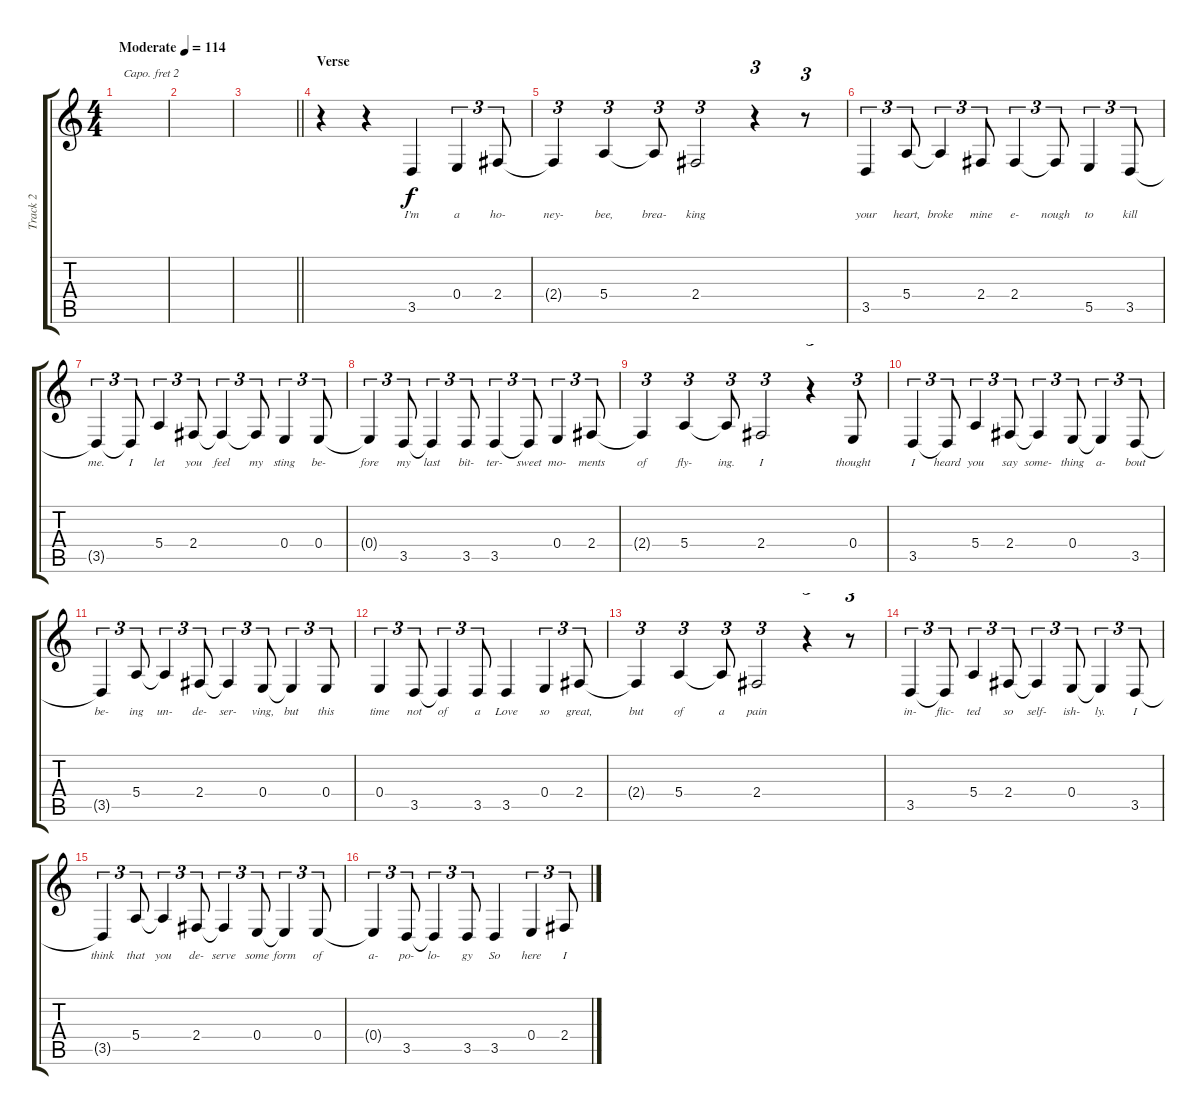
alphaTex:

\track ("Track 2" "Track 2") {instrument flute}
\staff {score tabs}
\capo 2
\tuning (E4 B3 G3 D3 A2 E2) {hide}
\ts (4 4)
\tempo (114 "Moderate")
\clef g2
\ks c
|
|
\barLineRight lightlight
|
\section ("" "Verse")
r.4 r.4 3.5.4{lyrics (0 "I'm") lyrics (1 "") lyrics (2 "") lyrics (3 "") lyrics (4 "")} 0.4.4{tu (3 2) lyrics (0 "a") lyrics (1 "") lyrics (2 "") lyrics (3 "") lyrics (4 "")} 2.4.8{tu (3 2) lyrics (0 "ho-") lyrics (1 "") lyrics (2 "") lyrics (3 "") lyrics (4 "")} |
2.4{t}.4{tu (3 2) lyrics (0 "ney-") lyrics (1 "") lyrics (2 "") lyrics (3 "") lyrics (4 "")} 5.4.4{tu (3 2) lyrics (0 "bee,") lyrics (1 "") lyrics (2 "") lyrics (3 "") lyrics (4 "")} 5.4{t}.8{tu (3 2) lyrics (0 "brea-") lyrics (1 "") lyrics (2 "") lyrics (3 "") lyrics (4 "")} 2.4.2{tu (3 2) lyrics (0 "king") lyrics (1 "") lyrics (2 "") lyrics (3 "") lyrics (4 "")} r.4{tu (3 2)} r.8{tu (3 2)} |
3.5.4{tu (3 2) lyrics (0 "your") lyrics (1 "") lyrics (2 "") lyrics (3 "") lyrics (4 "")} 5.4.8{tu (3 2) lyrics (0 "heart,") lyrics (1 "") lyrics (2 "") lyrics (3 "") lyrics (4 "")} 5.4{t}.4{tu (3 2) lyrics (0 "broke") lyrics (1 "") lyrics (2 "") lyrics (3 "") lyrics (4 "")} 2.4.8{tu (3 2) lyrics (0 "mine") lyrics (1 "") lyrics (2 "") lyrics (3 "") lyrics (4 "")} 2.4.4{tu (3 2) lyrics (0 "e-") lyrics (1 "") lyrics (2 "") lyrics (3 "") lyrics (4 "")} 2.4{t}.8{tu (3 2) lyrics (0 "nough") lyrics (1 "") lyrics (2 "") lyrics (3 "") lyrics (4 "")} 5.5.4{tu (3 2) lyrics (0 "to") lyrics (1 "") lyrics (2 "") lyrics (3 "") lyrics (4 "")} 3.5.8{tu (3 2) lyrics (0 "kill") lyrics (1 "") lyrics (2 "") lyrics (3 "") lyrics (4 "")} |
3.5{t}.4{tu (3 2) lyrics (0 "me.") lyrics (1 "") lyrics (2 "") lyrics (3 "") lyrics (4 "")} 3.5{t}.8{tu (3 2) lyrics (0 "I") lyrics (1 "") lyrics (2 "") lyrics (3 "") lyrics (4 "")} 5.4.4{tu (3 2) lyrics (0 "let") lyrics (1 "") lyrics (2 "") lyrics (3 "") lyrics (4 "")} 2.4.8{tu (3 2) lyrics (0 "you") lyrics (1 "") lyrics (2 "") lyrics (3 "") lyrics (4 "")} 2.4{t}.4{tu (3 2) lyrics (0 "feel") lyrics (1 "") lyrics (2 "") lyrics (3 "") lyrics (4 "")} 2.4{t}.8{tu (3 2) lyrics (0 "my") lyrics (1 "") lyrics (2 "") lyrics (3 "") lyrics (4 "")} 0.4.4{tu (3 2) lyrics (0 "sting") lyrics (1 "") lyrics (2 "") lyrics (3 "") lyrics (4 "")} 0.4.8{tu (3 2) lyrics (0 "be-") lyrics (1 "") lyrics (2 "") lyrics (3 "") lyrics (4 "")} |
0.4{t}.4{tu (3 2) lyrics (0 "fore") lyrics (1 "") lyrics (2 "") lyrics (3 "") lyrics (4 "")} 3.5.8{tu (3 2) lyrics (0 "my") lyrics (1 "") lyrics (2 "") lyrics (3 "") lyrics (4 "")} 3.5{t}.4{tu (3 2) lyrics (0 "last") lyrics (1 "") lyrics (2 "") lyrics (3 "") lyrics (4 "")} 3.5.8{tu (3 2) lyrics (0 "bit-") lyrics (1 "") lyrics (2 "") lyrics (3 "") lyrics (4 "")} 3.5.4{tu (3 2) lyrics (0 "ter-") lyrics (1 "") lyrics (2 "") lyrics (3 "") lyrics (4 "")} 3.5{t}.8{tu (3 2) lyrics (0 "sweet") lyrics (1 "") lyrics (2 "") lyrics (3 "") lyrics (4 "")} 0.4.4{tu (3 2) lyrics (0 "mo-") lyrics (1 "") lyrics (2 "") lyrics (3 "") lyrics (4 "")} 2.4.8{tu (3 2) lyrics (0 "ments") lyrics (1 "") lyrics (2 "") lyrics (3 "") lyrics (4 "")} |
2.4{t}.4{tu (3 2) lyrics (0 "of") lyrics (1 "") lyrics (2 "") lyrics (3 "") lyrics (4 "")} 5.4.4{tu (3 2) lyrics (0 "fly-") lyrics (1 "") lyrics (2 "") lyrics (3 "") lyrics (4 "")} 5.4{t}.8{tu (3 2) lyrics (0 "ing.") lyrics (1 "") lyrics (2 "") lyrics (3 "") lyrics (4 "")} 2.4.2{tu (3 2) lyrics (0 "I") lyrics (1 "") lyrics (2 "") lyrics (3 "") lyrics (4 "")} r.4{tu (3 2)} 0.4.8{tu (3 2) lyrics (0 "thought") lyrics (1 "") lyrics (2 "") lyrics (3 "") lyrics (4 "")} |
3.5.4{tu (3 2) lyrics (0 "I") lyrics (1 "") lyrics (2 "") lyrics (3 "") lyrics (4 "")} 3.5{t}.8{tu (3 2) lyrics (0 "heard") lyrics (1 "") lyrics (2 "") lyrics (3 "") lyrics (4 "")} 5.4.4{tu (3 2) lyrics (0 "you") lyrics (1 "") lyrics (2 "") lyrics (3 "") lyrics (4 "")} 2.4.8{tu (3 2) lyrics (0 "say") lyrics (1 "") lyrics (2 "") lyrics (3 "") lyrics (4 "")} 2.4{t}.4{tu (3 2) lyrics (0 "some-") lyrics (1 "") lyrics (2 "") lyrics (3 "") lyrics (4 "")} 0.4.8{tu (3 2) lyrics (0 "thing") lyrics (1 "") lyrics (2 "") lyrics (3 "") lyrics (4 "")} 0.4{t}.4{tu (3 2) lyrics (0 "a-") lyrics (1 "") lyrics (2 "") lyrics (3 "") lyrics (4 "")} 3.5.8{tu (3 2) lyrics (0 "bout") lyrics (1 "") lyrics (2 "") lyrics (3 "") lyrics (4 "")} |
3.5{t}.4{tu (3 2) lyrics (0 "be-") lyrics (1 "") lyrics (2 "") lyrics (3 "") lyrics (4 "")} 5.4.8{tu (3 2) lyrics (0 "ing") lyrics (1 "") lyrics (2 "") lyrics (3 "") lyrics (4 "")} 5.4{t}.4{tu (3 2) lyrics (0 "un-") lyrics (1 "") lyrics (2 "") lyrics (3 "") lyrics (4 "")} 2.4.8{tu (3 2) lyrics (0 "de-") lyrics (1 "") lyrics (2 "") lyrics (3 "") lyrics (4 "")} 2.4{t}.4{tu (3 2) lyrics (0 "ser-") lyrics (1 "") lyrics (2 "") lyrics (3 "") lyrics (4 "")} 0.4.8{tu (3 2) lyrics (0 "ving,") lyrics (1 "") lyrics (2 "") lyrics (3 "") lyrics (4 "")} 0.4{t}.4{tu (3 2) lyrics (0 "but") lyrics (1 "") lyrics (2 "") lyrics (3 "") lyrics (4 "")} 0.4.8{tu (3 2) lyrics (0 "this") lyrics (1 "") lyrics (2 "") lyrics (3 "") lyrics (4 "")} |
0.4.4{tu (3 2) lyrics (0 "time") lyrics (1 "") lyrics (2 "") lyrics (3 "") lyrics (4 "")} 3.5.8{tu (3 2) lyrics (0 "not") lyrics (1 "") lyrics (2 "") lyrics (3 "") lyrics (4 "")} 3.5{t}.4{tu (3 2) lyrics (0 "of") lyrics (1 "") lyrics (2 "") lyrics (3 "") lyrics (4 "")} 3.5.8{tu (3 2) lyrics (0 "a") lyrics (1 "") lyrics (2 "") lyrics (3 "") lyrics (4 "")} 3.5.4{lyrics (0 "Love") lyrics (1 "") lyrics (2 "") lyrics (3 "") lyrics (4 "")} 0.4.4{tu (3 2) lyrics (0 "so") lyrics (1 "") lyrics (2 "") lyrics (3 "") lyrics (4 "")} 2.4.8{tu (3 2) lyrics (0 "great,") lyrics (1 "") lyrics (2 "") lyrics (3 "") lyrics (4 "")} |
2.4{t}.4{tu (3 2) lyrics (0 "but") lyrics (1 "") lyrics (2 "") lyrics (3 "") lyrics (4 "")} 5.4.4{tu (3 2) lyrics (0 "of") lyrics (1 "") lyrics (2 "") lyrics (3 "") lyrics (4 "")} 5.4{t}.8{tu (3 2) lyrics (0 "a") lyrics (1 "") lyrics (2 "") lyrics (3 "") lyrics (4 "")} 2.4.2{tu (3 2) lyrics (0 "pain") lyrics (1 "") lyrics (2 "") lyrics (3 "") lyrics (4 "")} r.4{tu (3 2)} r.8{tu (3 2)} |
3.5.4{tu (3 2) lyrics (0 "in-") lyrics (1 "") lyrics (2 "") lyrics (3 "") lyrics (4 "")} 3.5{t}.8{tu (3 2) lyrics (0 "flic-") lyrics (1 "") lyrics (2 "") lyrics (3 "") lyrics (4 "")} 5.4.4{tu (3 2) lyrics (0 "ted") lyrics (1 "") lyrics (2 "") lyrics (3 "") lyrics (4 "")} 2.4.8{tu (3 2) lyrics (0 "so") lyrics (1 "") lyrics (2 "") lyrics (3 "") lyrics (4 "")} 2.4{t}.4{tu (3 2) lyrics (0 "self-") lyrics (1 "") lyrics (2 "") lyrics (3 "") lyrics (4 "")} 0.4.8{tu (3 2) lyrics (0 "ish-") lyrics (1 "") lyrics (2 "") lyrics (3 "") lyrics (4 "")} 0.4{t}.4{tu (3 2) lyrics (0 "ly.") lyrics (1 "") lyrics (2 "") lyrics (3 "") lyrics (4 "")} 3.5.8{tu (3 2) lyrics (0 "I") lyrics (1 "") lyrics (2 "") lyrics (3 "") lyrics (4 "")} |
3.5{t}.4{tu (3 2) lyrics (0 "think") lyrics (1 "") lyrics (2 "") lyrics (3 "") lyrics (4 "")} 5.4.8{tu (3 2) lyrics (0 "that") lyrics (1 "") lyrics (2 "") lyrics (3 "") lyrics (4 "")} 5.4{t}.4{tu (3 2) lyrics (0 "you") lyrics (1 "") lyrics (2 "") lyrics (3 "") lyrics (4 "")} 2.4.8{tu (3 2) lyrics (0 "de-") lyrics (1 "") lyrics (2 "") lyrics (3 "") lyrics (4 "")} 2.4{t}.4{tu (3 2) lyrics (0 "serve") lyrics (1 "") lyrics (2 "") lyrics (3 "") lyrics (4 "")} 0.4.8{tu (3 2) lyrics (0 "some") lyrics (1 "") lyrics (2 "") lyrics (3 "") lyrics (4 "")} 0.4{t}.4{tu (3 2) lyrics (0 "form") lyrics (1 "") lyrics (2 "") lyrics (3 "") lyrics (4 "")} 0.4.8{tu (3 2) lyrics (0 "of") lyrics (1 "") lyrics (2 "") lyrics (3 "") lyrics (4 "")} |
0.4{t}.4{tu (3 2) lyrics (0 "a-") lyrics (1 "") lyrics (2 "") lyrics (3 "") lyrics (4 "")} 3.5.8{tu (3 2) lyrics (0 "po-") lyrics (1 "") lyrics (2 "") lyrics (3 "") lyrics (4 "")} 3.5{t}.4{tu (3 2) lyrics (0 "lo-") lyrics (1 "") lyrics (2 "") lyrics (3 "") lyrics (4 "")} 3.5.8{tu (3 2) lyrics (0 "gy") lyrics (1 "") lyrics (2 "") lyrics (3 "") lyrics (4 "")} 3.5.4{lyrics (0 "So") lyrics (1 "") lyrics (2 "") lyrics (3 "") lyrics (4 "")} 0.4.4{tu (3 2) lyrics (0 "here") lyrics (1 "") lyrics (2 "") lyrics (3 "") lyrics (4 "")} 2.4.8{tu (3 2) lyrics (0 "I") lyrics (1 "") lyrics (2 "") lyrics (3 "") lyrics (4 "")}
